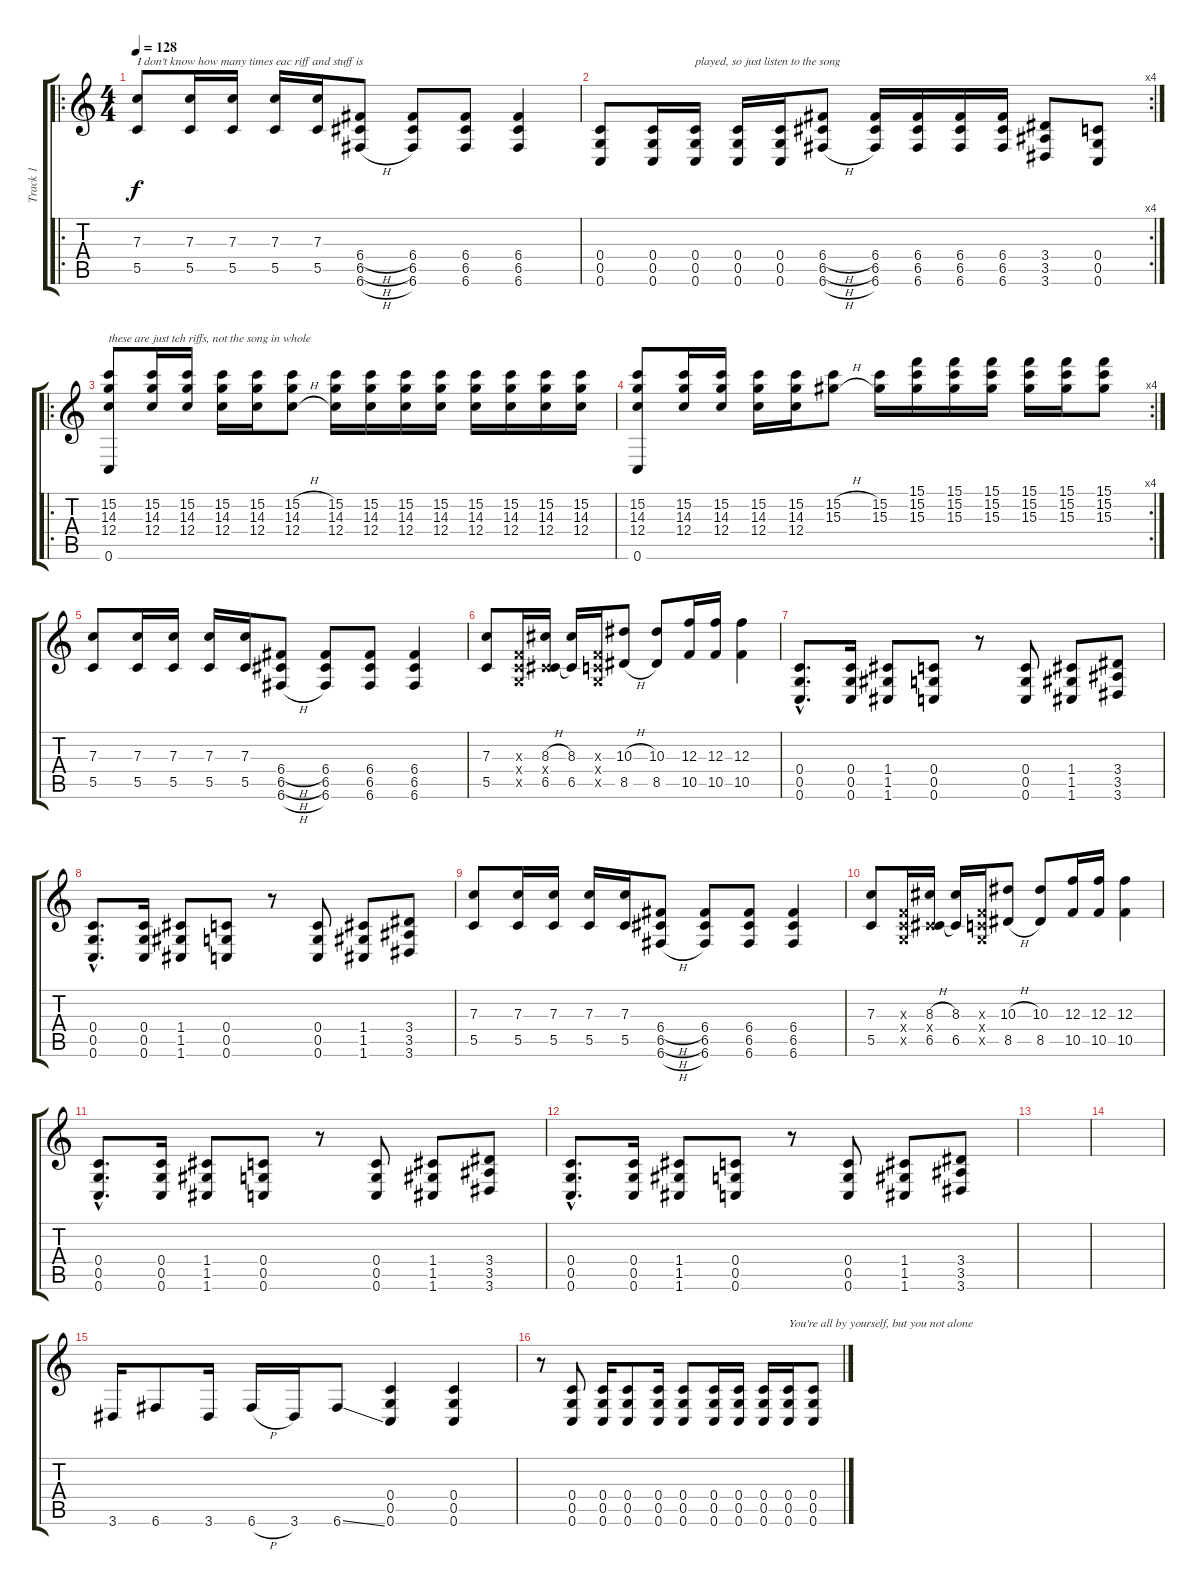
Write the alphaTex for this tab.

\track ("Track 1" "Track 1") {instrument distortionguitar}
\staff {score tabs}
\tuning (D4 A3 F3 C3 G2 C2) {hide}
\ro
\ts (4 4)
\tempo 128
\clef g2
\ks c
(7.3 5.5).8{txt "I don't know how many times eac riff and stuff is " dy f instrument distortionguitar} (7.3 5.5).16 (7.3 5.5).16 (7.3 5.5).16 (7.3 5.5).16 (6.4{h} 6.5{h} 6.6{h}).8 (6.4 6.5 6.6).8 (6.4 6.5 6.6).8 (6.4 6.5 6.6).4 |
\rc 4
(0.4 0.5 0.6).8 (0.4 0.5 0.6).16 (0.4 0.5 0.6).16{txt "played, so just listen to the song"} (0.4 0.5 0.6).16 (0.4 0.5 0.6).16 (6.4{h} 6.5{h} 6.6{h}).8 (6.4 6.5 6.6).16 (6.4 6.5 6.6).16 (6.4 6.5 6.6).16 (6.4 6.5 6.6).16 (3.4 3.5 3.6).8 (0.4 0.5 0.6).8 |
\ro
(15.2 14.3 12.4 0.6).8{txt "these are just teh riffs, not the song in whole"} (15.2 14.3 12.4).16 (15.2 14.3 12.4).16 (15.2 14.3 12.4).16 (15.2 14.3 12.4).16 (15.2{h} 14.3{h} 12.4{h}).8 (15.2 14.3 12.4).16 (15.2 14.3 12.4).16 (15.2 14.3 12.4).16 (15.2 14.3 12.4).16 (15.2 14.3 12.4).16 (15.2 14.3 12.4).16 (15.2 14.3 12.4).16 (15.2 14.3 12.4).16 |
\rc 4
(15.2 14.3 12.4 0.6).8 (15.2 14.3 12.4).16 (15.2 14.3 12.4).16 (15.2 14.3 12.4).16 (15.2 14.3 12.4).16 (15.2{h} 15.3{h}).8 (15.2 15.3).16 (15.1 15.2 15.3).16 (15.1 15.2 15.3).16 (15.1 15.2 15.3).16 (15.1 15.2 15.3).16 (15.1 15.2 15.3).16 (15.1 15.2 15.3).8 |
(7.3 5.5).8 (7.3 5.5).16 (7.3 5.5).16 (7.3 5.5).16 (7.3 5.5).16 (6.4{h} 6.5{h} 6.6{h}).8 (6.4 6.5 6.6).8 (6.4 6.5 6.6).8 (6.4 6.5 6.6).4 |
(7.3 5.5).8 (0.3{x} 0.4{x} 0.5{x}).16 (8.3{h} 0.4{x} 6.5{h}).16 (8.3 6.5).16 (0.3{x} 0.4{x} 0.5{x}).16 (10.3{h} 8.5{h}).8 (10.3 8.5).8 (12.3 10.5).16 (12.3 10.5).16 (12.3 10.5).4 |
(0.4{hac} 0.5{hac} 0.6{hac}).8{d} (0.4 0.5 0.6).16 (1.4 1.5 1.6).8 (0.4 0.5 0.6).8 r.8 (0.4 0.5 0.6).8 (1.4 1.5 1.6).8 (3.4 3.5 3.6).8 |
(0.4{hac} 0.5{hac} 0.6{hac}).8{d} (0.4 0.5 0.6).16 (1.4 1.5 1.6).8 (0.4 0.5 0.6).8 r.8 (0.4 0.5 0.6).8 (1.4 1.5 1.6).8 (3.4 3.5 3.6).8 |
(7.3 5.5).8 (7.3 5.5).16 (7.3 5.5).16 (7.3 5.5).16 (7.3 5.5).16 (6.4{h} 6.5{h} 6.6{h}).8 (6.4 6.5 6.6).8 (6.4 6.5 6.6).8 (6.4 6.5 6.6).4 |
(7.3 5.5).8 (0.3{x} 0.4{x} 0.5{x}).16 (8.3{h} 0.4{x} 6.5{h}).16 (8.3 6.5).16 (0.3{x} 0.4{x} 0.5{x}).16 (10.3{h} 8.5{h}).8 (10.3 8.5).8 (12.3 10.5).16 (12.3 10.5).16 (12.3 10.5).4 |
(0.4{hac} 0.5{hac} 0.6{hac}).8{d} (0.4 0.5 0.6).16 (1.4 1.5 1.6).8 (0.4 0.5 0.6).8 r.8 (0.4 0.5 0.6).8 (1.4 1.5 1.6).8 (3.4 3.5 3.6).8 |
(0.4{hac} 0.5{hac} 0.6{hac}).8{d} (0.4 0.5 0.6).16 (1.4 1.5 1.6).8 (0.4 0.5 0.6).8 r.8 (0.4 0.5 0.6).8 (1.4 1.5 1.6).8 (3.4 3.5 3.6).8 |
|
|
3.6.16 6.6.8 3.6.16 6.6{h}.16 3.6.16 6.6{ss}.8 (0.4 0.5 0.6).4 (0.4 0.5 0.6).4 |
r.8 (0.4 0.5 0.6).8 (0.4 0.5 0.6).16 (0.4 0.5 0.6).8 (0.4 0.5 0.6).16 (0.4 0.5 0.6).8 (0.4 0.5 0.6).16 (0.4 0.5 0.6).16 (0.4 0.5 0.6).16 (0.4 0.5 0.6).16{txt "You're all by yourself, but you not alone"} (0.4 0.5 0.6).8
